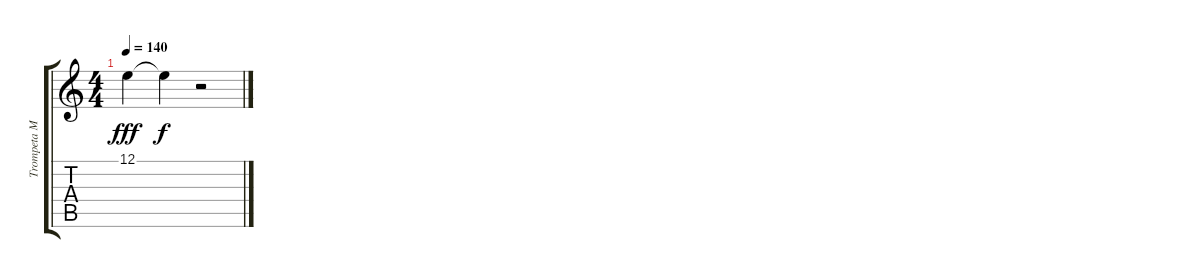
\track ("Trompeta Manuel Moncada" "Trompeta M") {instrument trumpet}
\staff {score tabs}
\tuning (E4 B3 G3 D3 A2 E2) {hide}
\ts (4 4)
\tempo 140
\clef g2
\ks c
12.1.4{dy fff} 12.1{t}.4{dy f} r.2
